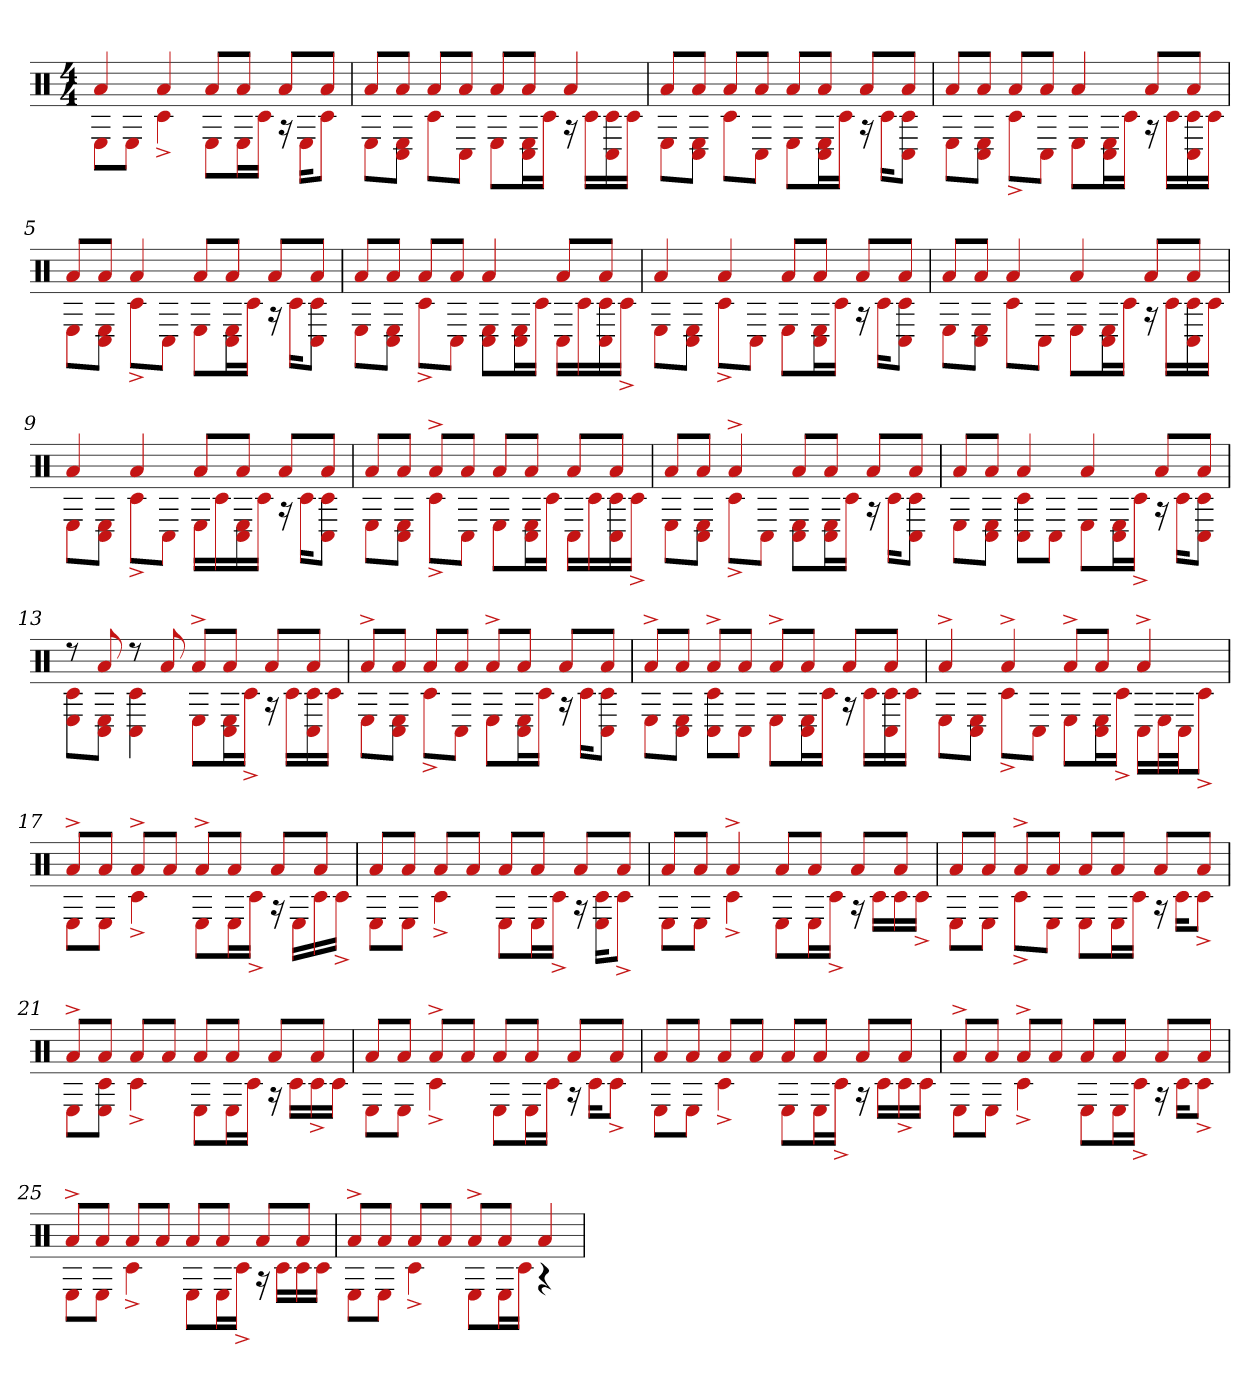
**kern
*part1
*staff1
*clefX
*k[]
*M4/4
=1
*^
4a	8EL
.	8EJ
4a	4c#^
8aL	8EL
8aJ	16EL
.	16c#JJ
8aL	16r
.	16EKL
8aJ	8c#J
=2	=2
8aL	8EL
8aJ	8C# 8EJ
8aL	8c#L
8aJ	8C#J
8aL	8EL
8aJ	16C# 16EL
.	16c#JJ
4a	16r
.	16c#LL
.	16c# 16C#
.	16c#JJ
=3	=3
8aL	8EL
8aJ	8C# 8EJ
8aL	8c#L
8aJ	8C#J
8aL	8EL
8aJ	16C# 16EL
.	16c#JJ
8aL	16r
.	16c#KL
8aJ	8C# 8c#J
=4	=4
8aL	8EL
8aJ	8E 8C#J
8aL	8c#^L
8aJ	8C#J
4a	8EL
.	16C# 16EL
.	16c#JJ
8aL	16r
.	16c#LL
8aJ	16C# 16c#
.	16c#JJ
=5	=5
8aL	8EL
8aJ	8C# 8EJ
4a	8c#^L
.	8C#J
8aL	8EL
8aJ	16C# 16EL
.	16c#JJ
8aL	16r
.	16c#KL
8aJ	8C# 8c#J
=6	=6
8aL	8EL
8aJ	8C# 8EJ
8aL	8c#^L
8aJ	8C#J
4a	8E 8C#L
.	16C# 16EL
.	16c#JJ
8aL	16C#LL
.	16c#
8aJ	16C# 16c#
.	16c#^JJ
=7	=7
4a	8EL
.	8C# 8EJ
4a	8c#^L
.	8C#J
8aL	8EL
8aJ	16C# 16EL
.	16c#JJ
8aL	16r
.	16c#KL
8aJ	8C# 8c#J
=8	=8
8aL	8EL
8aJ	8C# 8EJ
4a	8c#L
.	8C#J
4a	8EL
.	16C# 16EL
.	16c#JJ
8aL	16r
.	16c#LL
8aJ	16C# 16c#
.	16c#JJ
=9	=9
4a	8EL
.	8C# 8EJ
4a	8c#^L
.	8C#J
8aL	16ELL
.	16c#
8aJ	16C# 16E
.	16c#JJ
8aL	16r
.	16c#KL
8aJ	8C# 8c#J
=10	=10
8aL	8EL
8aJ	8C# 8EJ
8a^L	8c#^L
8aJ	8C#J
8aL	8EL
8aJ	16C# 16EL
.	16c#JJ
8aL	16C#LL
.	16c#
8aJ	16C# 16c#
.	16c#^JJ
=11	=11
8aL	8EL
8aJ	8C# 8EJ
4a^	8c#^L
.	8C#J
8aL	8E 8C#L
8aJ	16C# 16EL
.	16c#JJ
8aL	16r
.	16c#KL
8aJ	8C# 8c#J
=12	=12
8aL	8EL
8aJ	8C# 8EJ
4a	8c# 8C#L
.	8C#J
4a	8EL
.	16C# 16EL
.	16c#^JJ
8aL	16r
.	16c#KL
8aJ	8C# 8c#J
=13	=13
8r	8E 8c#L
8a	8C# 8EJ
8r	4c# 4C#
8a	.
8a^L	8EL
8aJ	16C# 16EL
.	16c#^JJ
8aL	16r
.	16c#LL
8aJ	16C# 16c#
.	16c#JJ
=14	=14
8a^L	8EL
8aJ	8C# 8EJ
8aL	8c#^L
8aJ	8C#J
8a^L	8EL
8aJ	16C# 16EL
.	16c#JJ
8aL	16r
.	16c#KL
8aJ	8C# 8c#J
=15	=15
8a^L	8EL
8aJ	8C# 8EJ
8a^L	8c# 8C#L
8aJ	8C#J
8a^L	8EL
8aJ	16C# 16EL
.	16c#JJ
8aL	16r
.	16c#LL
8aJ	16C# 16c#
.	16c#JJ
=16	=16
4a^	8EL
.	8C# 8EJ
4a^	8c#^L
.	8C#J
8a^L	8EL
8aJ	16C# 16EL
.	16c#^JJ
4a^	16C#LL
.	32EL
.	32C#JJ
.	8c#^J
=17	=17
8a^L	8EL
8aJ	8EJ
8a^L	4c#^
8aJ	.
8a^L	8EL
8aJ	16EL
.	16c#^JJ
8aL	16r
.	16ELL
8aJ	16c#
.	16c#^JJ
=18	=18
8aL	8EL
8aJ	8EJ
8aL	4c#^
8aJ	.
8aL	8EL
8aJ	16EL
.	16c#^JJ
8aL	16r
.	16E 16c#KL
8aJ	8c#^J
=19	=19
8aL	8EL
8aJ	8EJ
4a^	4c#^
8aL	8EL
8aJ	16EL
.	16c#^JJ
8aL	16r
.	16c#LL
8aJ	16c#
.	16c#^JJ
=20	=20
8aL	8EL
8aJ	8EJ
8a^L	8c#^L
8aJ	8EJ
8aL	8EL
8aJ	16EL
.	16c#JJ
8aL	16r
.	16c#KL
8aJ	8c#^J
=21	=21
8a^L	8EL
8aJ	8c# 8EJ
8aL	4c#^
8aJ	.
8aL	8EL
8aJ	16EL
.	16c#JJ
8aL	16r
.	16c#LL
8aJ	16c#^
.	16c#JJ
=22	=22
8aL	8EL
8aJ	8EJ
8a^L	4c#^
8aJ	.
8aL	8EL
8aJ	16EL
.	16c#JJ
8aL	16r
.	16c#KL
8aJ	8c#^J
=23	=23
8aL	8EL
8aJ	8EJ
8aL	4c#^
8aJ	.
8aL	8EL
8aJ	16EL
.	16c#^JJ
8aL	16r
.	16c#LL
8aJ	16c#^
.	16c#JJ
=24	=24
8a^L	8EL
8aJ	8EJ
8a^L	4c#^
8aJ	.
8aL	8EL
8aJ	16EL
.	16c#^JJ
8aL	16r
.	16c#KL
8aJ	8c#^J
=25	=25
8a^L	8EL
8aJ	8EJ
8aL	4c#^
8aJ	.
8aL	8EL
8aJ	16EL
.	16c#^JJ
8aL	16r
.	16c#LL
8aJ	16c#
.	16c#JJ
=26	=26
8a^L	8EL
8aJ	8EJ
8aL	4c#^
8aJ	.
8a^L	8EL
8aJ	16EL
.	16c#JJ
4a	4r
*v	*v
=
*-
